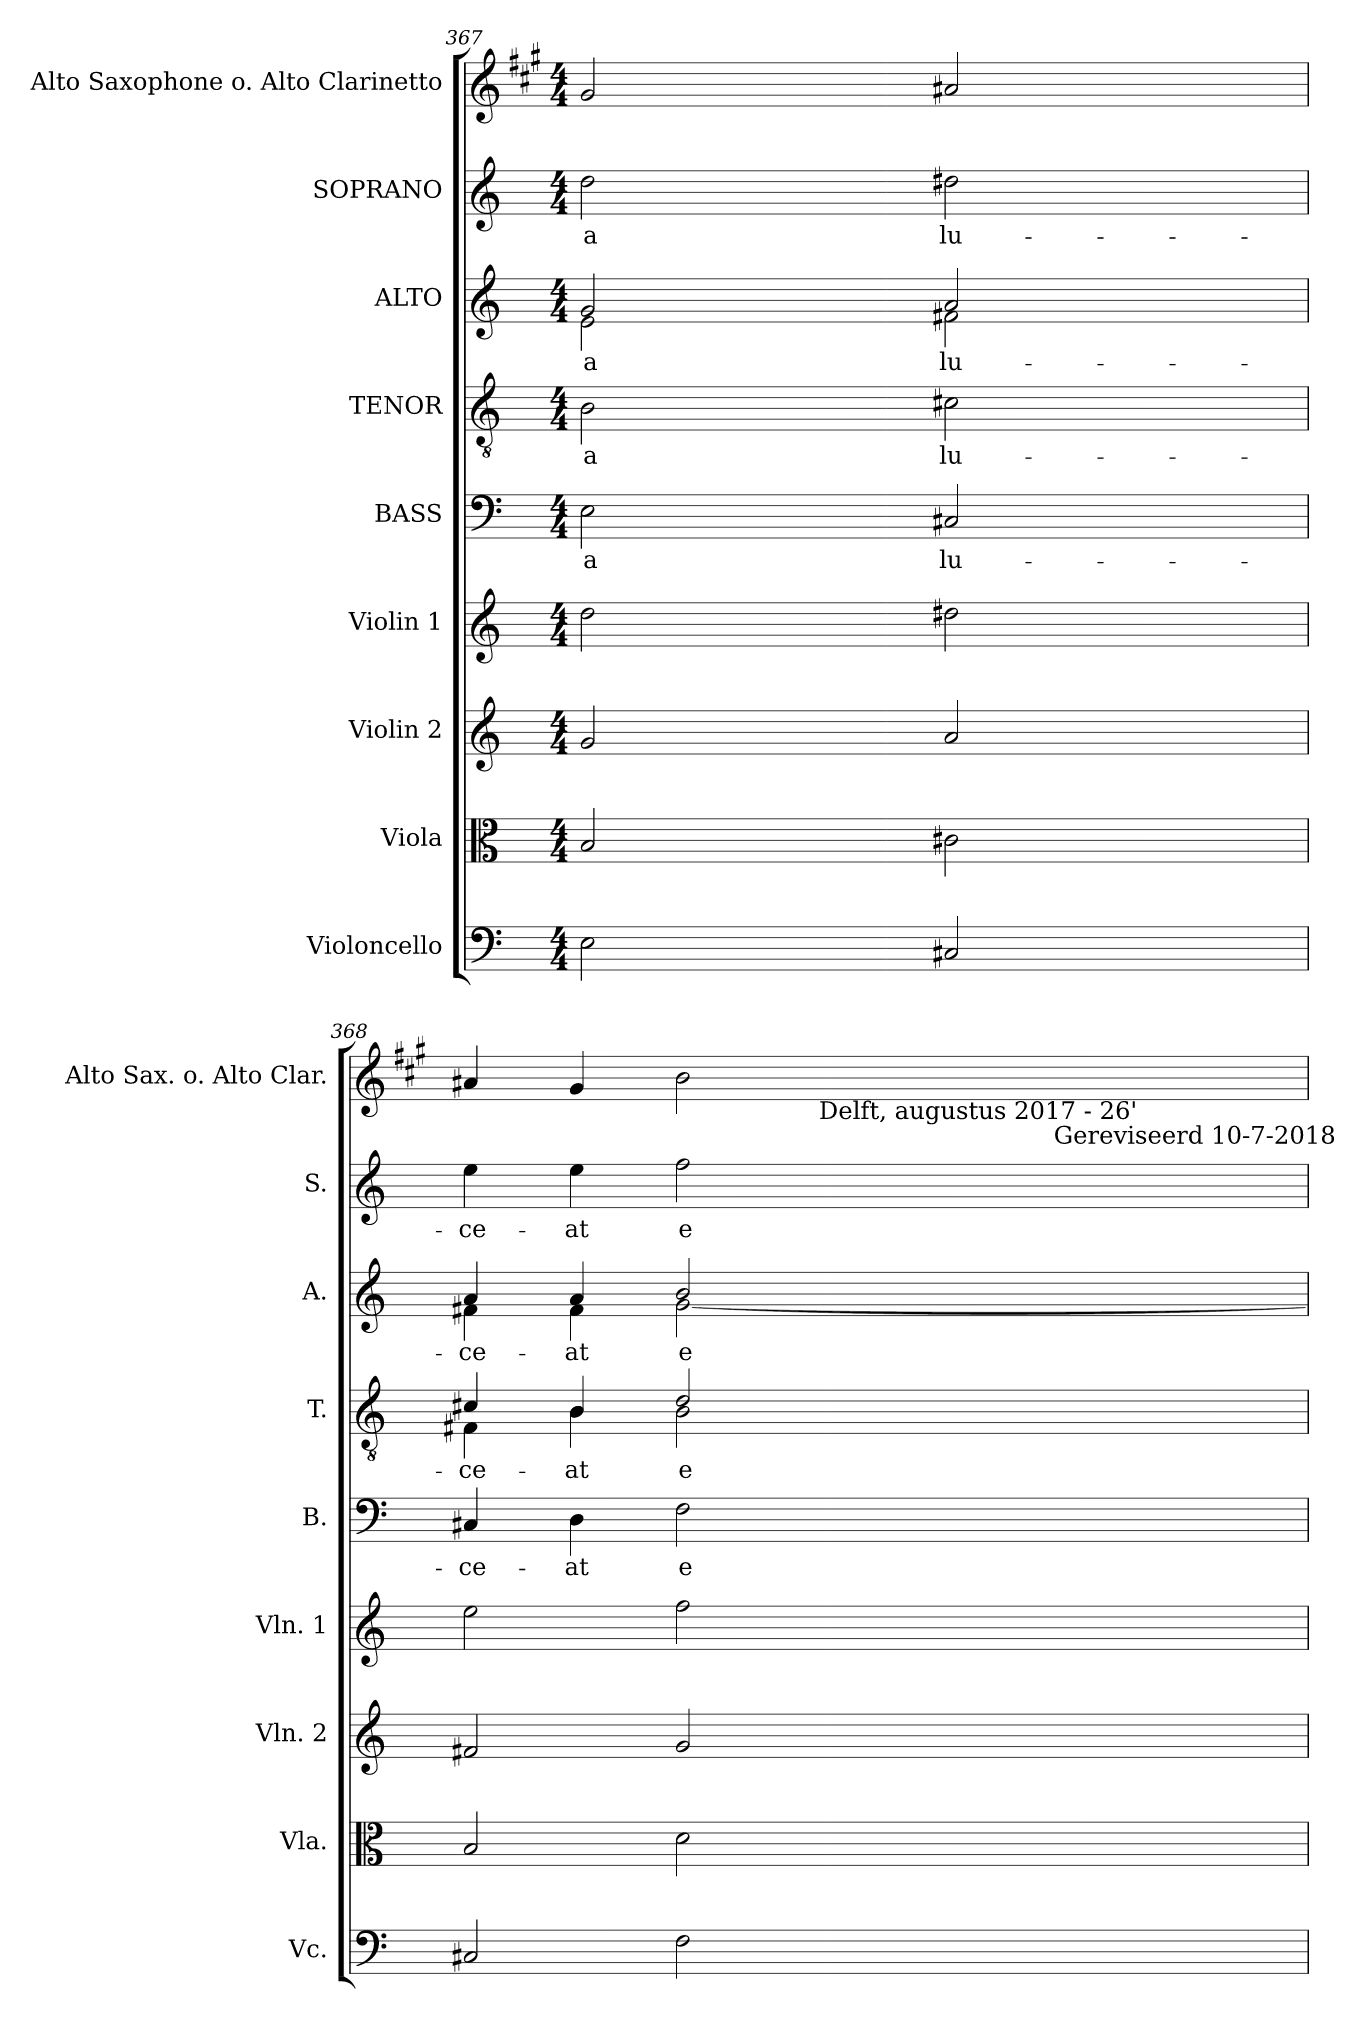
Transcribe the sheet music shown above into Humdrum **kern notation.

**kern	**kern	**kern	**kern	**kern	**text	**kern	**text	**kern	**text	**kern	**text	**kern
*part9	*part8	*part7	*part6	*part5	*part5	*part4	*part4	*part3	*part3	*part2	*part2	*part1
*staff9	*staff8	*staff7	*staff6	*staff5	*staff5	*staff4	*staff4	*staff3	*staff3	*staff2	*staff2	*staff1
*I"Violoncello	*I"Viola	*I"Violin 2	*I"Violin 1	*I"BASS	*	*I"TENOR	*	*I"ALTO	*	*I"SOPRANO	*	*I"Alto Saxophone o. Alto Clarinetto
*I'Vc.	*I'Vla.	*I'Vln. 2	*I'Vln. 1	*I'B.	*	*I'T.	*	*I'A.	*	*I'S.	*	*I'Alto Sax. o. Alto Clar.
*clefF4	*clefC3	*clefG2	*clefG2	*clefF4	*	*clefGv2	*	*clefG2	*	*clefG2	*	*clefG2
*	*	*	*	*	*	*ITrd7c12	*	*	*	*	*	*ITrd5c9
*k[]	*k[]	*k[]	*k[]	*k[]	*	*k[]	*	*k[]	*	*k[]	*	*k[]
*C:	*C:	*C:	*C:	*C:	*	*C:	*	*C:	*	*C:	*	*C:
*M4/4	*M4/4	*M4/4	*M4/4	*M4/4	*	*M4/4	*	*M4/4	*	*M4/4	*	*M4/4
=367	=367	=367	=367	=367	=367	=367	=367	=367	=367	=367	=367	=367
!	!	!	!	!	!LO:LY:b:color=#000000	!	!	!	!	!	!	!
!	!	!	!	!	!	!	!LO:LY:b:color=#000000	!	!	!	!	!
!	!	!	!	!	!	!	!	!	!LO:LY:b:color=#000000	!	!	!
*	*	*	*	*	*	*	*	*^	*	*	*	*
!	!	!	!	!	!	!	!	!	!	!	!	!LO:LY:b:color=#000000	!
2Ei\	2Bi/	2gi/	2ddi\	2Ei\	-a	2BBi\	-a	2gi/	2ei\	-a	2ddi\	-a	2Bi/
!	!	!	!	!	!LO:LY:b:color=#000000	!	!	!	!	!	!	!	!
!	!	!	!	!	!	!	!LO:LY:b:color=#000000	!	!	!	!	!	!
!	!	!	!	!	!	!	!	!	!	!LO:LY:b:color=#000000	!	!	!
!	!	!	!	!	!	!	!	!	!	!	!	!LO:LY:b:color=#000000	!
2C#Xi/	2c#Xi\	2ai/	2dd#Xi\	2C#Xi/	lu-	2C#Xi\	lu-	2ai/	2f#Xi\	lu-	2dd#Xi\	lu-	2c#Xi/
=368	=368	=368	=368	=368	=368	=368	=368	=368	=368	=368	=368	=368	=368
!	!	!	!	!	!LO:LY:b:color=#000000	!	!	!	!	!	!	!	!
!	!	!	!	!	!	!	!LO:LY:b:color=#000000	!	!	!	!	!	!
*	*	*	*	*	*	*^	*	*	*	*	*	*	*
!	!	!	!	!	!	!	!	!	!	!	!LO:LY:b:color=#000000	!	!	!
!	!	!	!	!	!	!	!	!	!	!	!	!	!LO:LY:b:color=#000000	!
*	*	*	*	*	*	*	*	*	*	*	*	*	*	*^
*	*	*	*	*	*	*	*	*	*	*	*	*	*	*	*^
2C#Xi/	2Bi/	2f#Xi/	2eei\	4C#Xi/	-ce-	4C#Xi/	4FF#Xi\	-ce-	4ai/	4f#Xi\	-ce-	4eei\	-ce-	4c#Xi/	2ryy	2ryy
!	!	!	!	!	!LO:LY:b:color=#000000	!	!	!	!	!	!	!	!	!	!	!
!	!	!	!	!	!	!	!	!LO:LY:b:color=#000000	!	!	!	!	!	!	!	!
!	!	!	!	!	!	!	!	!	!	!	!LO:LY:b:color=#000000	!	!	!	!	!
!	!	!	!	!	!	!	!	!	!	!	!	!	!LO:LY:b:color=#000000	!	!	!
.	.	.	.	4Di\	-at	4BBi/	4BBi\	-at	4ai/	4f#i\	-at	4eei\	-at	4Bi/	.	.
!	!	!	!	!	!LO:LY:b:color=#000000	!	!	!	!	!	!	!	!	!	!	!
!	!	!	!	!	!	!	!	!LO:LY:b:color=#000000	!	!	!	!	!	!	!	!
!	!	!	!	!	!	!	!	!	!	!	!LO:LY:b:color=#000000	!	!	!	!	!
!	!	!	!	!	!	!	!	!	!	!	!	!	!LO:LY:b:color=#000000	!	!	!
2Fi\	2di\	2gi/	2ffi\	2Fi\	e-	2Di/	2BBi\	e-	2bi/	[<2gi\	e-	2ffi\	e-	2di\	8ryy	4ryy
.	.	.	.	.	.	.	.	.	.	.	.	.	.	.	16ryy	.
.	.	.	.	.	.	.	.	.	.	.	.	.	.	.	64ryy	.
.	.	.	.	.	.	.	.	.	.	.	.	.	.	.	256ryy	.
!	!	!	!	!	!	!	!	!	!	!	!	!	!	!	!LO:TX:b:t=Delft, augustus 2017 - 26'	!
.	.	.	.	.	.	.	.	.	.	.	.	.	.	.	4ryy	.
.	.	.	.	.	.	.	.	.	.	.	.	.	.	.	.	8ryy
.	.	.	.	.	.	.	.	.	.	.	.	.	.	.	.	16ryy
.	.	.	.	.	.	.	.	.	.	.	.	.	.	.	.	32ryy
.	.	.	.	.	.	.	.	.	.	.	.	.	.	.	32ryy	.
.	.	.	.	.	.	.	.	.	.	.	.	.	.	.	.	64ryy
.	.	.	.	.	.	.	.	.	.	.	.	.	.	.	.	128...ryy
.	.	.	.	.	.	.	.	.	.	.	.	.	.	.	128.ryy	.
!	!	!	!	!	!	!	!	!	!	!	!	!	!	!	!	!LO:TX:b:t=Gereviseerd 10-7-2018
.	.	.	.	.	.	.	.	.	.	.	.	.	.	.	.	1024ryy
*	*	*	*	*	*	*v	*v	*	*	*	*	*	*	*v	*v	*v
*	*	*	*	*	*	*	*	*v	*v	*	*	*	*
=	=	=	=	=	=	=	=	=	=	=	=	=
*-	*-	*-	*-	*-	*-	*-	*-	*-	*-	*-	*-	*-
